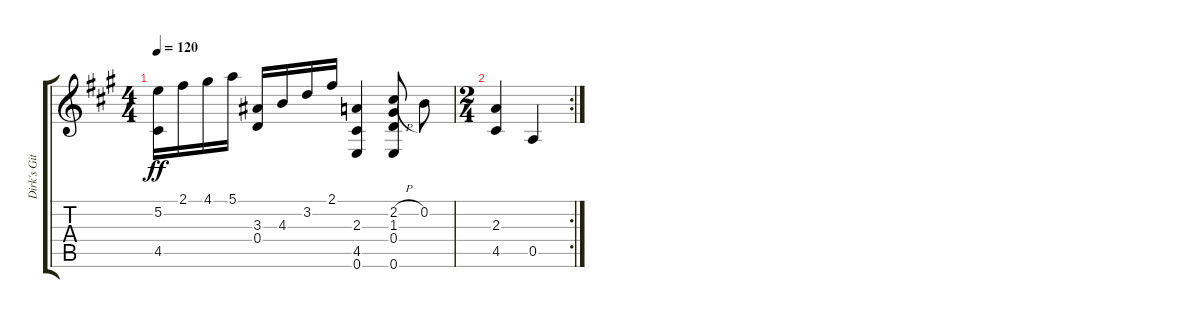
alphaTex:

\track ("Dirk's Gitarre" "Dirk's Git") {instrument acousticguitarnylon}
\staff {score tabs}
\tuning (E4 B3 G3 D3 A2 E2) {hide}
\ts (4 4)
\tempo 120
\clef g2
\ks a
(5.2 4.5).16{dy ff} 2.1.16 4.1.16 5.1.16 (3.3 0.4).16 4.3.16 3.2.16 2.1.16{beam split} (2.3 4.5 0.6).4{beam Up} (2.2{h} 1.3 0.4 0.6).8{beam Up beam split} 0.2.8 |
\rc 2
\ts (2 4)
(2.3 4.5).4{beam Up beam split} 0.5.4
